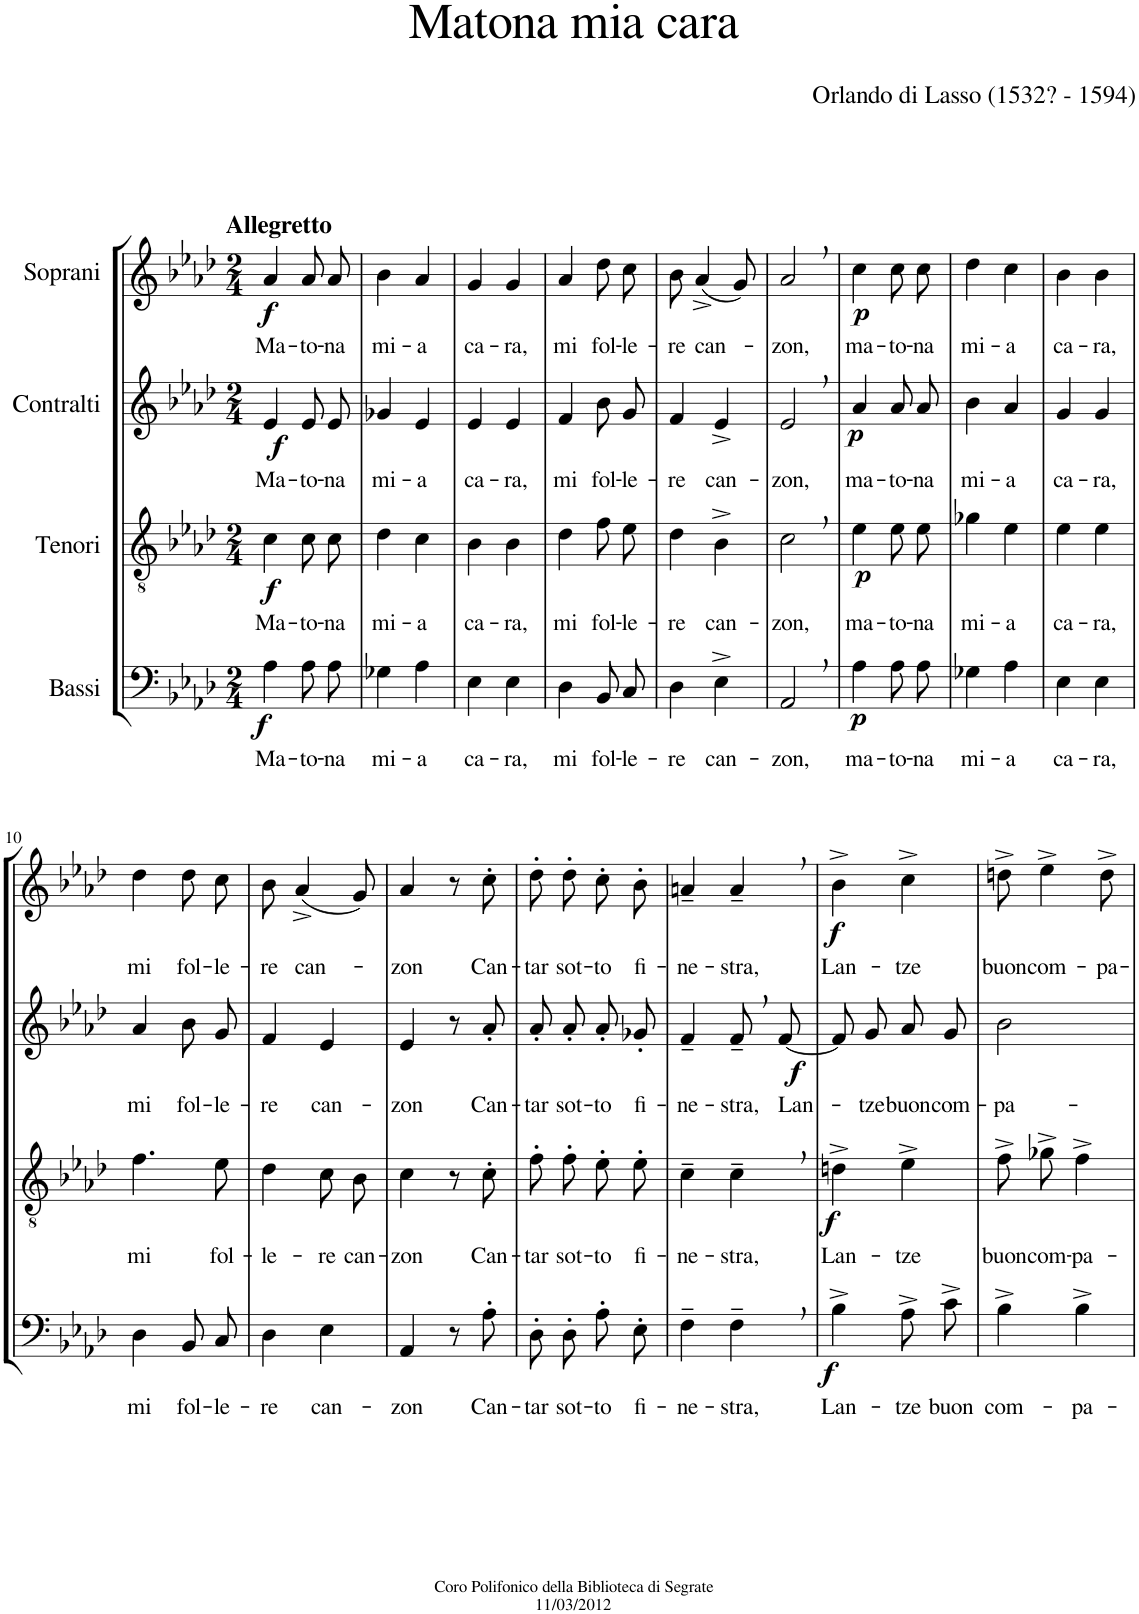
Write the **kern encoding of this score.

**kern	**text	**dynam	**kern	**text	**dynam	**kern	**text	**dynam	**kern	**text	**dynam
*part4	*part4	*part4	*part3	*part3	*part3	*part2	*part2	*part2	*part1	*part1	*part1
*staff4	*staff4	*staff4	*staff3	*staff3	*staff3	*staff2	*staff2	*staff2	*staff1	*staff1	*staff1
*I"Bassi	*	*	*I"Tenori	*	*	*I"Contralti	*	*	*I"Soprani	*	*
*clefF4	*	*	*clefGv2	*	*	*clefG2	*	*	*clefG2	*	*
*	*	*	*	*	*	*	*	*	*Trd1c2	*	*
*k[b-e-a-d-]	*	*	*k[b-e-a-d-]	*	*	*k[b-e-a-d-]	*	*	*k[b-e-a-d-]	*	*
*A-:	*	*	*A-:	*	*	*A-:	*	*	*A-:	*	*
*M2/4	*	*	*M2/4	*	*	*M2/4	*	*	*M2/4	*	*
=1	=1	=1	=1	=1	=1	=1	=1	=1	=1	=1	=1
!	!	!	!	!	!	!	!	!	!LO:TX:a:B:t=Allegretto	!	!
!	!LO:LY:b	!LO:DY:b	!	!LO:LY:b	!LO:DY:b	!	!LO:LY:b	!LO:DY:b	!	!LO:LY:b	!LO:DY:b
4A-\	Ma-	f	4c\	Ma-	f	4e-/	Ma-	f	4a-/	Ma-	f
!	!LO:LY:b	!	!	!LO:LY:b	!	!	!LO:LY:b	!	!	!LO:LY:b	!
8A-\L	-to-	.	8c\L	-to-	.	8e-/L	-to-	.	8a-/L	-to-	.
!	!LO:LY:b	!	!	!LO:LY:b	!	!	!LO:LY:b	!	!	!LO:LY:b	!
8A-\J	-na	.	8c\J	-na	.	8e-/J	-na	.	8a-/J	-na	.
=2	=2	=2	=2	=2	=2	=2	=2	=2	=2	=2	=2
!	!LO:LY:b	!	!	!LO:LY:b	!	!	!LO:LY:b	!	!	!LO:LY:b	!
4G-X\	mi-	.	4d-\	mi-	.	4g-X/	mi-	.	4b-\	mi-	.
!	!LO:LY:b	!	!	!LO:LY:b	!	!	!LO:LY:b	!	!	!LO:LY:b	!
4A-\	-a	.	4c\	-a	.	4e-/	-a	.	4a-/	-a	.
=3	=3	=3	=3	=3	=3	=3	=3	=3	=3	=3	=3
!	!LO:LY:b	!	!	!LO:LY:b	!	!	!LO:LY:b	!	!	!LO:LY:b	!
4E-\	ca-	.	4B-\	ca-	.	4e-/	ca-	.	4g/	ca-	.
!	!LO:LY:b	!	!	!LO:LY:b	!	!	!LO:LY:b	!	!	!LO:LY:b	!
4E-\	-ra,	.	4B-\	-ra,	.	4e-/	-ra,	.	4g/	-ra,	.
=4	=4	=4	=4	=4	=4	=4	=4	=4	=4	=4	=4
!	!LO:LY:b	!	!	!LO:LY:b	!	!	!LO:LY:b	!	!	!LO:LY:b	!
4D-\	mi	.	4d-\	mi	.	4f/	mi	.	4a-/	mi	.
!	!LO:LY:b	!	!	!LO:LY:b	!	!	!LO:LY:b	!	!	!LO:LY:b	!
8BB-/L	fol-	.	8f\L	fol-	.	8b-/L	fol-	.	8dd-\L	fol-	.
!	!LO:LY:b	!	!	!LO:LY:b	!	!	!LO:LY:b	!	!	!LO:LY:b	!
8C/J	-le-	.	8e-\J	-le-	.	8g/J	-le-	.	8cc\J	-le-	.
=5	=5	=5	=5	=5	=5	=5	=5	=5	=5	=5	=5
!	!LO:LY:b	!	!	!LO:LY:b	!	!	!LO:LY:b	!	!	!LO:LY:b	!
4D-\	-re	.	4d-\	-re	.	4f/	-re	.	8b-\	-re	.
!	!	!	!	!	!	!	!	!	!	!LO:LY:b	!
.	.	.	.	.	.	.	.	.	(4a-^/	can-	.
!	!LO:LY:b	!	!	!LO:LY:b	!	!	!LO:LY:b	!	!	!	!
4E-^\	can-	.	4B-^\	can-	.	4e-^/	can-	.	.	.	.
.	.	.	.	.	.	.	.	.	8g/)	.	.
=6	=6	=6	=6	=6	=6	=6	=6	=6	=6	=6	=6
!	!LO:LY:b	!	!	!LO:LY:b	!	!	!LO:LY:b	!	!	!LO:LY:b	!
2AA-,/	-zon,	.	2c,\	-zon,	.	2e-,/	-zon,	.	2a-,/	-zon,	.
=7	=7	=7	=7	=7	=7	=7	=7	=7	=7	=7	=7
!	!LO:LY:b	!LO:DY:b	!	!LO:LY:b	!LO:DY:b	!	!LO:LY:b	!LO:DY:b	!	!LO:LY:b	!LO:DY:b
4A-\	ma-	p	4e-\	ma-	p	4a-/	ma-	p	4cc\	ma-	p
!	!LO:LY:b	!	!	!LO:LY:b	!	!	!LO:LY:b	!	!	!LO:LY:b	!
8A-\L	-to-	.	8e-\L	-to-	.	8a-/L	-to-	.	8cc\L	-to-	.
!	!LO:LY:b	!	!	!LO:LY:b	!	!	!LO:LY:b	!	!	!LO:LY:b	!
8A-\J	-na	.	8e-\J	-na	.	8a-/J	-na	.	8cc\J	-na	.
=8	=8	=8	=8	=8	=8	=8	=8	=8	=8	=8	=8
!	!LO:LY:b	!	!	!LO:LY:b	!	!	!LO:LY:b	!	!	!LO:LY:b	!
4G-X\	mi-	.	4g-X\	mi-	.	4b-\	mi-	.	4dd-\	mi-	.
!	!LO:LY:b	!	!	!LO:LY:b	!	!	!LO:LY:b	!	!	!LO:LY:b	!
4A-\	-a	.	4e-\	-a	.	4a-/	-a	.	4cc\	-a	.
=9	=9	=9	=9	=9	=9	=9	=9	=9	=9	=9	=9
!	!LO:LY:b	!	!	!LO:LY:b	!	!	!LO:LY:b	!	!	!LO:LY:b	!
4E-\	ca-	.	4e-\	ca-	.	4g/	ca-	.	4b-\	ca-	.
!	!LO:LY:b	!	!	!LO:LY:b	!	!	!LO:LY:b	!	!	!LO:LY:b	!
4E-\	-ra,	.	4e-\	-ra,	.	4g/	-ra,	.	4b-\	-ra,	.
!!LO:LB:g=z
=10	=10	=10	=10	=10	=10	=10	=10	=10	=10	=10	=10
!	!LO:LY:b	!	!	!LO:LY:b	!	!	!LO:LY:b	!	!	!LO:LY:b	!
4D-\	mi	.	4.f\	mi	.	4a-/	mi	.	4dd-\	mi	.
!	!LO:LY:b	!	!	!	!	!	!LO:LY:b	!	!	!LO:LY:b	!
8BB-/L	fol-	.	.	.	.	8b-/L	fol-	.	8dd-\L	fol-	.
!	!LO:LY:b	!	!	!LO:LY:b	!	!	!LO:LY:b	!	!	!LO:LY:b	!
8C/J	-le-	.	8e-\	fol-	.	8g/J	-le-	.	8cc\J	-le-	.
=11	=11	=11	=11	=11	=11	=11	=11	=11	=11	=11	=11
!	!LO:LY:b	!	!	!LO:LY:b	!	!	!LO:LY:b	!	!	!LO:LY:b	!
4D-\	-re	.	4d-\	-le-	.	4f/	-re	.	8b-\	-re	.
!	!	!	!	!	!	!	!	!	!	!LO:LY:b	!
.	.	.	.	.	.	.	.	.	(4a-^/	can-	.
!	!LO:LY:b	!	!	!LO:LY:b	!	!	!LO:LY:b	!	!	!	!
4E-\	can-	.	8c\L	-re	.	4e-/	can-	.	.	.	.
!	!	!	!	!LO:LY:b	!	!	!	!	!	!	!
.	.	.	8B-\J	can-	.	.	.	.	8g/)	.	.
=12	=12	=12	=12	=12	=12	=12	=12	=12	=12	=12	=12
!	!LO:LY:b	!	!	!LO:LY:b	!	!	!LO:LY:b	!	!	!LO:LY:b	!
4AA-/	-zon	.	4c\	-zon	.	4e-/	-zon	.	4a-/	-zon	.
8r	.	.	8r	.	.	8r	.	.	8r	.	.
!	!LO:LY:b	!	!	!LO:LY:b	!	!	!LO:LY:b	!	!	!LO:LY:b	!
8A-'\	Can-	.	8c'\	Can-	.	8a-'/	Can-	.	8cc'\	Can-	.
=13	=13	=13	=13	=13	=13	=13	=13	=13	=13	=13	=13
!	!LO:LY:b	!	!	!LO:LY:b	!	!	!LO:LY:b	!	!	!LO:LY:b	!
8D-'\L	-tar	.	8f'\L	-tar	.	8a-'/L	-tar	.	8dd-'\L	-tar	.
!	!LO:LY:b	!	!	!LO:LY:b	!	!	!LO:LY:b	!	!	!LO:LY:b	!
8D-'\J	sot-	.	8f'\J	sot-	.	8a-'/J	sot-	.	8dd-'\J	sot-	.
!	!LO:LY:b	!	!	!LO:LY:b	!	!	!LO:LY:b	!	!	!LO:LY:b	!
8A-'\L	-to	.	8e-'\L	-to	.	8a-'/L	-to	.	8cc'\L	-to	.
!	!LO:LY:b	!	!	!LO:LY:b	!	!	!LO:LY:b	!	!	!LO:LY:b	!
8E-'\J	fi-	.	8e-'\J	fi-	.	8g-X'/J	fi-	.	8b-'\J	fi-	.
=14	=14	=14	=14	=14	=14	=14	=14	=14	=14	=14	=14
!	!LO:LY:b	!	!	!LO:LY:b	!	!	!LO:LY:b	!	!	!LO:LY:b	!
4F~\	-ne-	.	4c~\	-ne-	.	4f~/	-ne-	.	4an~/	-ne-	.
!	!LO:LY:b	!	!	!LO:LY:b	!	!	!LO:LY:b	!	!	!LO:LY:b	!
4F~,\	-stra,	.	4c~,\	-stra,	.	8f~,/L	-stra,	.	4a~,/	-stra,	.
!	!	!	!	!	!	!	!LO:LY:b	!LO:DY:b	!	!	!
.	.	.	.	.	.	[8f/J	Lan-	f	.	.	.
=15	=15	=15	=15	=15	=15	=15	=15	=15	=15	=15	=15
!	!LO:LY:b	!LO:DY:b	!	!LO:LY:b	!LO:DY:b	!	!	!	!	!LO:LY:b	!LO:DY:b
4B-^\	Lan-	f	4dn^\	Lan-	f	8f/L]	.	.	4b-^\	Lan-	f
!	!	!	!	!	!	!	!LO:LY:b	!	!	!	!
.	.	.	.	.	.	8g/J	-tze	.	.	.	.
!	!LO:LY:b	!	!	!LO:LY:b	!	!	!LO:LY:b	!	!	!LO:LY:b	!
8A-^\L	-tze	.	4e-^\	-tze	.	8a-/L	buon	.	4cc^\	-tze	.
!	!LO:LY:b	!	!	!	!	!	!LO:LY:b	!	!	!	!
8c^\J	buon	.	.	.	.	8g/J	com-	.	.	.	.
=16	=16	=16	=16	=16	=16	=16	=16	=16	=16	=16	=16
!	!LO:LY:b	!	!	!LO:LY:b	!	!	!LO:LY:b	!	!	!LO:LY:b	!
4B-^\	com-	.	8f^\L	buon	.	2b-\	-pa-	.	8ddn^\	buon	.
!	!	!	!	!LO:LY:b	!	!	!	!	!	!LO:LY:b	!
.	.	.	8g-X^\J	com-	.	.	.	.	4ee-^\	com-	.
!	!LO:LY:b	!	!	!LO:LY:b	!	!	!	!	!	!	!
4B-^\	-pa-	.	4f^\	-pa-	.	.	.	.	.	.	.
!	!	!	!	!	!	!	!	!	!	!LO:LY:b	!
.	.	.	.	.	.	.	.	.	8dd^\	-pa-	.
=	=	=	=	=	=	=	=	=	=	=	=
*-	*-	*-	*-	*-	*-	*-	*-	*-	*-	*-	*-
